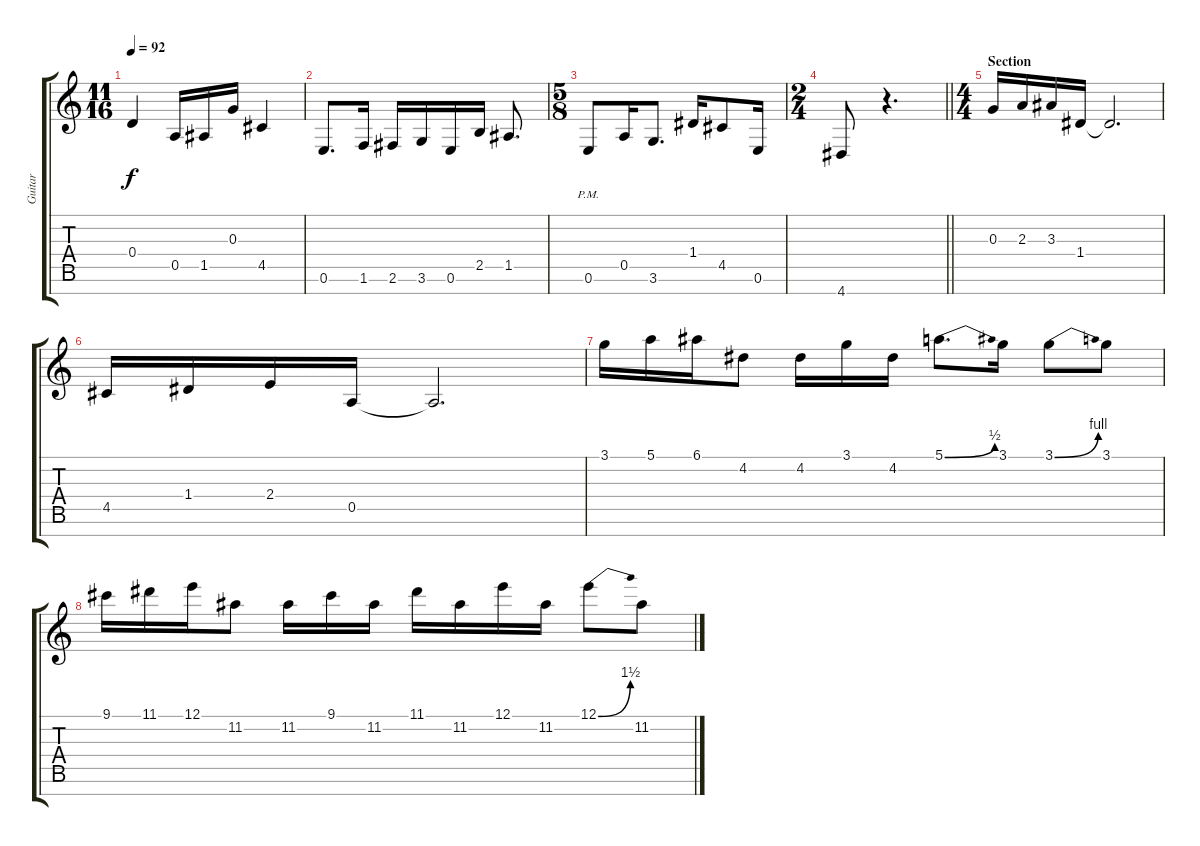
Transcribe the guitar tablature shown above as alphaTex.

\track ("Guitar" "Guitar") {instrument distortionguitar}
\staff {score tabs}
\tuning (E4 B3 G3 D3 A2 E2 B1) {hide}
\ts (11 16)
\tempo 92
\clef g2
\ks c
0.4.4{dy f} 0.5.16 1.5.16 0.3.16 4.5.4 |
0.6.8{d} 1.6.16 2.6.16 3.6.16 0.6.16 2.5.16 1.5.8{d} |
\ts (5 8)
0.6{pm}.8 0.5.16 3.6.8{d} 1.4.16 4.5.8 0.6.16 |
\ts (2 4)
\barLineRight lightlight
4.7.8 r.4{d} |
\ts (4 4)
\section ("" "Section")
0.3.16{instrument overdrivenguitar} 2.3.16 3.3.16 1.4.16 1.4{t}.2{d} |
4.5.16 1.4.16 2.4.16 0.5.16 0.5{t}.2{d} |
3.1.16 5.1.16 6.1.16 4.2.8 4.2.16 3.1.16 4.2.16 5.1{be (bend 0 0 60 2)}.8{d} 3.1.16 3.1{be (bend 0 0 60 4)}.8 3.1.8 |
9.1.16 11.1.16 12.1.16 11.2.8 11.2.16 9.1.16 11.2.16 11.1.16 11.2.16 12.1.16 11.2.16 12.1{be (bend 0 0 60 6)}.8 11.2.8
